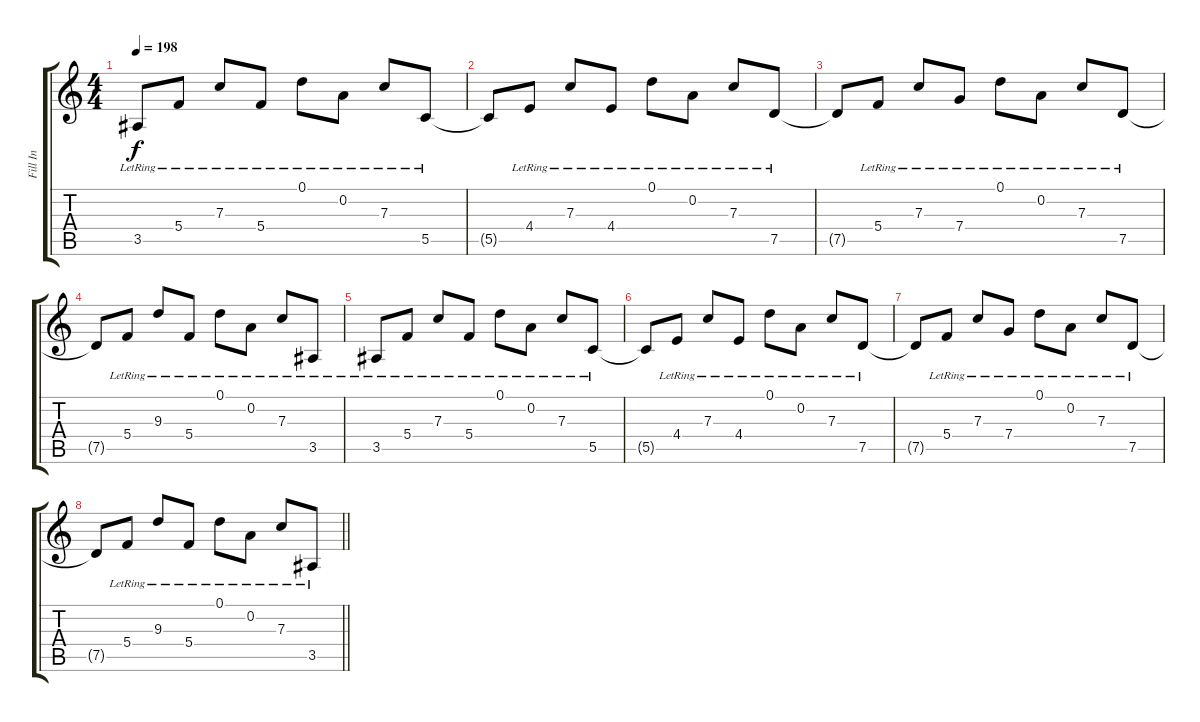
\track ("Fill In" "Fill In") {instrument electricguitarclean}
\staff {score tabs}
\tuning (D4 A3 F3 C3 G2 D2) {hide}
\ts (4 4)
\tempo 198
\clef g2
\ks c
3.5{lr}.8{dy f} 5.4{lr}.8 7.3{lr}.8 5.4{lr}.8 0.1{lr}.8 0.2{lr}.8 7.3{lr}.8 5.5{lr}.8 |
5.5{t}.8 4.4{lr}.8 7.3{lr}.8 4.4{lr}.8 0.1{lr}.8 0.2{lr}.8 7.3{lr}.8 7.5{lr}.8 |
7.5{t}.8 5.4{lr}.8 7.3{lr}.8 7.4{lr}.8 0.1{lr}.8 0.2{lr}.8 7.3{lr}.8 7.5{lr}.8 |
7.5{t}.8 5.4{lr}.8 9.3{lr}.8 5.4{lr}.8 0.1{lr}.8 0.2{lr}.8 7.3{lr}.8 3.5{lr}.8 |
3.5{lr}.8 5.4{lr}.8 7.3{lr}.8 5.4{lr}.8 0.1{lr}.8 0.2{lr}.8 7.3{lr}.8 5.5{lr}.8 |
5.5{t}.8 4.4{lr}.8 7.3{lr}.8 4.4{lr}.8 0.1{lr}.8 0.2{lr}.8 7.3{lr}.8 7.5{lr}.8 |
7.5{t}.8 5.4{lr}.8 7.3{lr}.8 7.4{lr}.8 0.1{lr}.8 0.2{lr}.8 7.3{lr}.8 7.5{lr}.8 |
\barLineRight lightlight
7.5{t}.8 5.4{lr}.8 9.3{lr}.8 5.4{lr}.8 0.1{lr}.8 0.2{lr}.8 7.3{lr}.8 3.5{lr}.8
